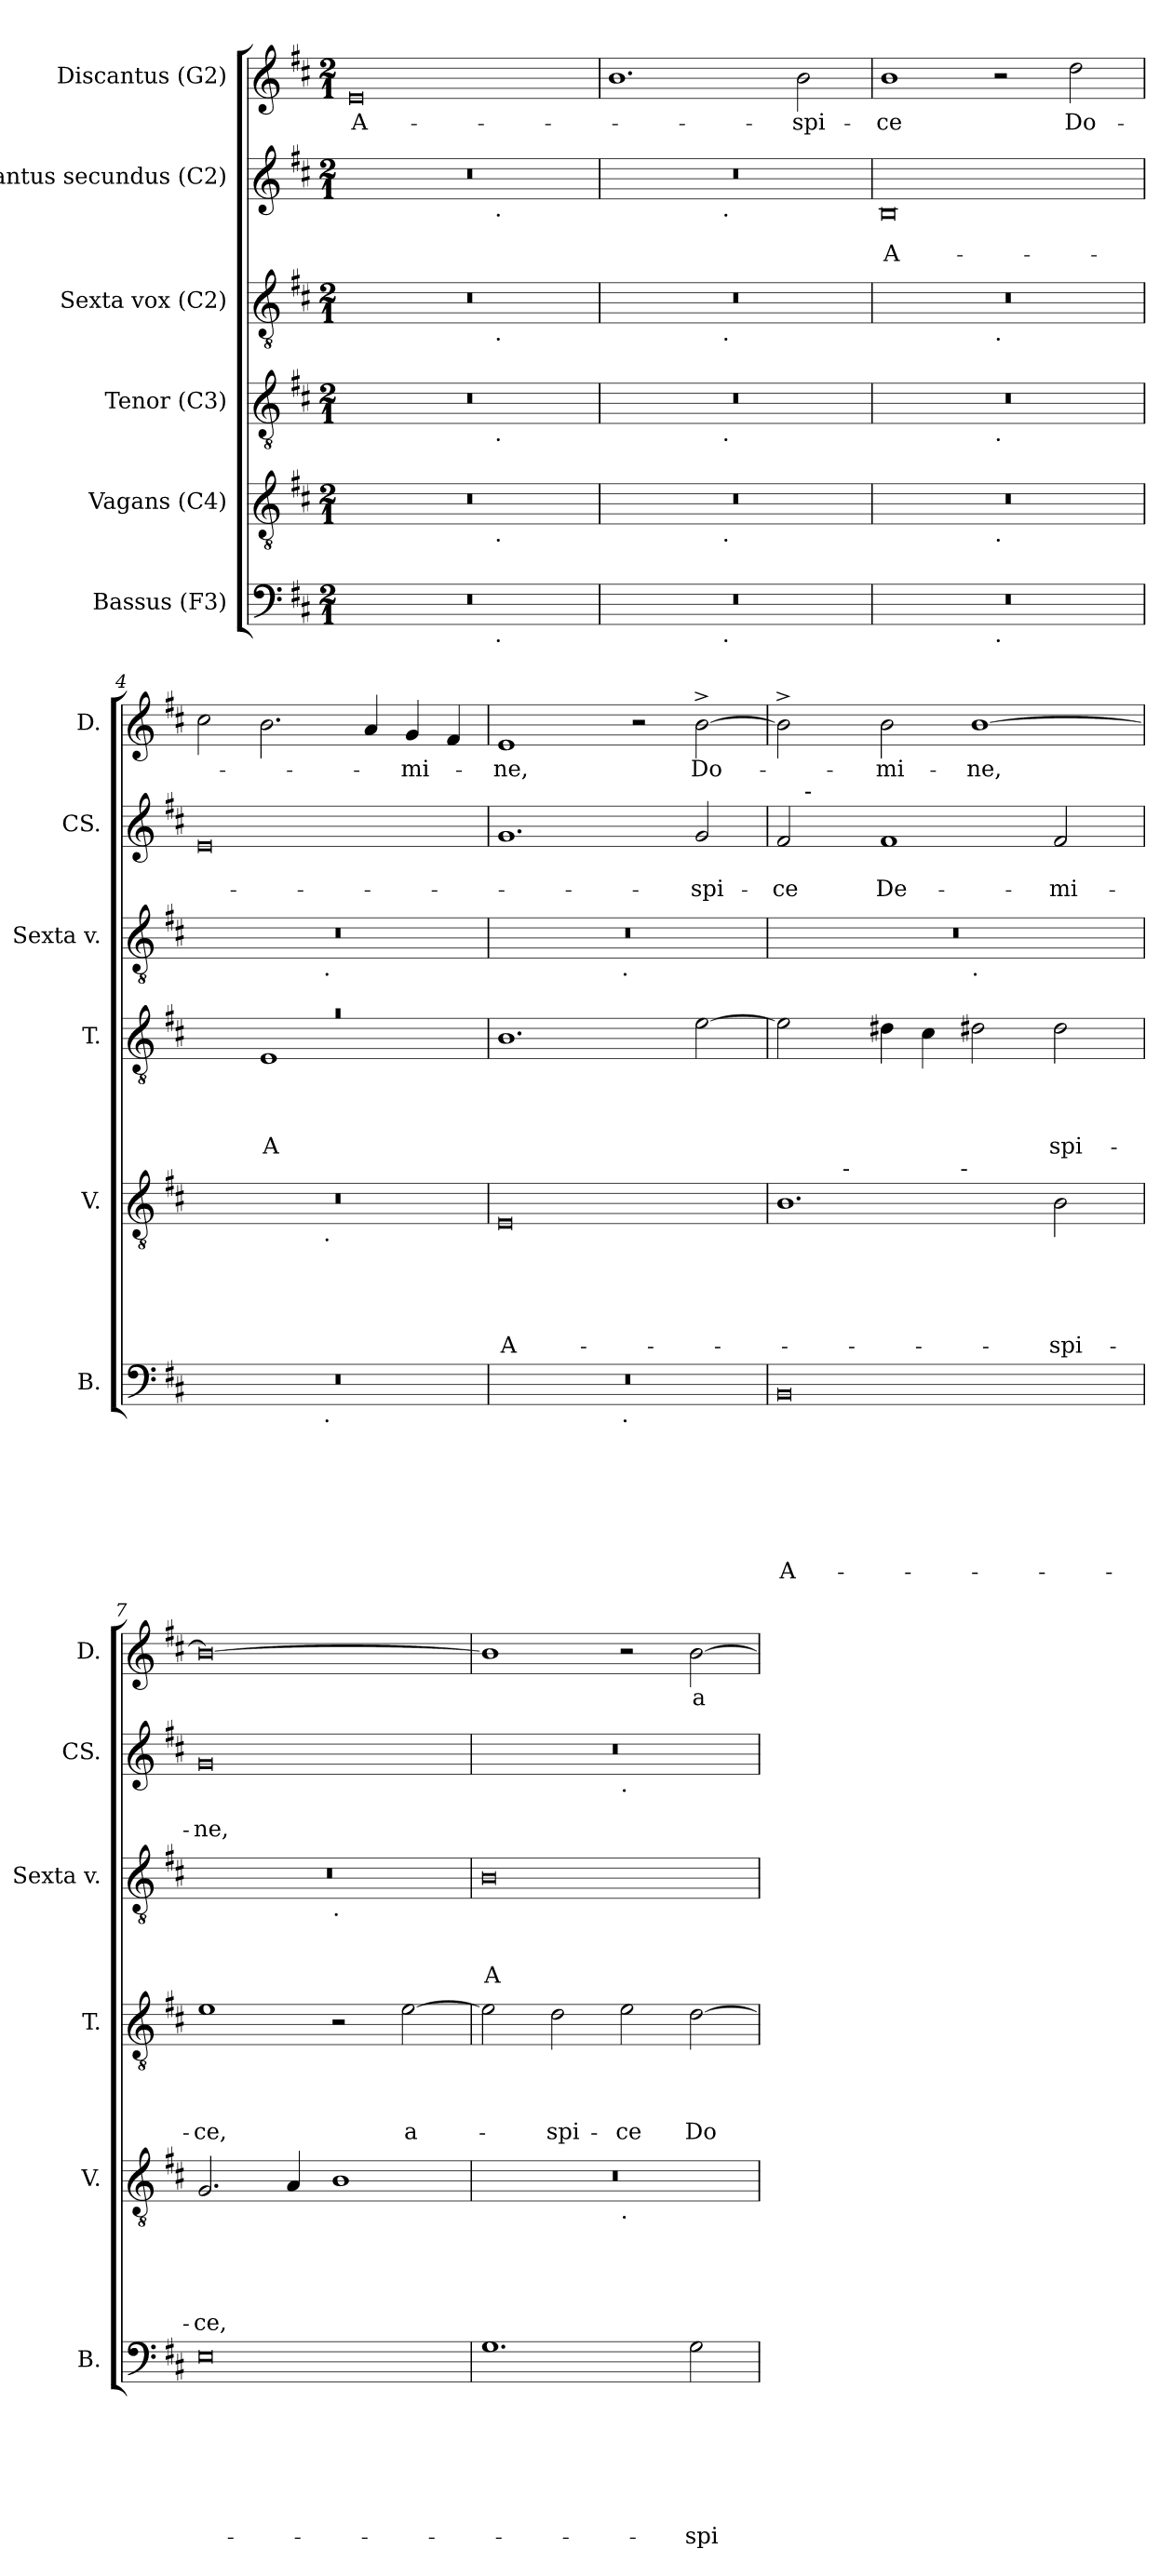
**kern	**text	**text	**text	**text	**text	**text	**text	**kern	**text	**text	**text	**text	**text	**kern	**text	**text	**text	**text	**kern	**text	**text	**text	**kern	**text	**text	**kern	**text
*part6	*part6	*part6	*part6	*part6	*part6	*part6	*part6	*part5	*part5	*part5	*part5	*part5	*part5	*part4	*part4	*part4	*part4	*part4	*part3	*part3	*part3	*part3	*part2	*part2	*part2	*part1	*part1
*staff6	*staff6	*staff6	*staff6	*staff6	*staff6	*staff6	*staff6	*staff5	*staff5	*staff5	*staff5	*staff5	*staff5	*staff4	*staff4	*staff4	*staff4	*staff4	*staff3	*staff3	*staff3	*staff3	*staff2	*staff2	*staff2	*staff1	*staff1
*I"Bassus (F3)	*	*	*	*	*	*	*	*I"Vagans (C4)	*	*	*	*	*	*I"Tenor (C3)	*	*	*	*	*I"Sexta vox (C2)	*	*	*	*I"Cantus secundus (C2)	*	*	*I"Discantus (G2)	*
*I'B.	*	*	*	*	*	*	*	*I'V.	*	*	*	*	*	*I'T.	*	*	*	*	*I'Sexta v.	*	*	*	*I'CS.	*	*	*I'D.	*
*clefF4	*	*	*	*	*	*	*	*clefGv2	*	*	*	*	*	*clefGv2	*	*	*	*	*clefGv2	*	*	*	*clefG2	*	*	*clefG2	*
*k[f#c#]	*	*	*	*	*	*	*	*k[f#c#]	*	*	*	*	*	*k[f#c#]	*	*	*	*	*k[f#c#]	*	*	*	*k[f#c#]	*	*	*k[f#c#]	*
*D:	*	*	*	*	*	*	*	*D:	*	*	*	*	*	*D:	*	*	*	*	*D:	*	*	*	*D:	*	*	*D:	*
*M2/1	*	*	*	*	*	*	*	*M2/1	*	*	*	*	*	*M2/1	*	*	*	*	*M2/1	*	*	*	*M2/1	*	*	*M2/1	*
=1	=1	=1	=1	=1	=1	=1	=1	=1	=1	=1	=1	=1	=1	=1	=1	=1	=1	=1	=1	=1	=1	=1	=1	=1	=1	=1	=1
!	!	!	!	!	!	!	!	!	!	!	!	!	!	!	!	!	!	!	!	!	!	!	!	!	!	!	!LO:LY:b:rj
*^	*	*	*	*	*	*	*	*^	*	*	*	*	*	*^	*	*	*	*	*^	*	*	*	*^	*	*	*	*
0r	1ryy	.	.	.	.	.	.	.	0r	1ryy	.	.	.	.	.	0r	1ryy	.	.	.	.	0r	1ryy	.	.	.	0r	1ryy	.	.	0e	A-
.	8ryy	.	.	.	.	.	.	.	.	8ryy	.	.	.	.	.	.	8ryy	.	.	.	.	.	8ryy	.	.	.	.	8ryy	.	.	.	.
!	!	!	!	!	!	!	!	!	!	!	!	!	!	!	!	!	!	!	!	!	!	!	!	!	!	!	!	!LO:TX:b:t=.	!	!	!	!
!	!	!	!	!	!	!	!	!	!	!	!	!	!	!	!	!	!	!	!	!	!	!	!LO:TX:b:t=.	!	!	!	!	!	!	!	!	!
!	!	!	!	!	!	!	!	!	!	!	!	!	!	!	!	!	!LO:TX:b:t=.	!	!	!	!	!	!	!	!	!	!	!	!	!	!	!
!	!	!	!	!	!	!	!	!	!	!LO:TX:b:t=.	!	!	!	!	!	!	!	!	!	!	!	!	!	!	!	!	!	!	!	!	!	!
!	!LO:TX:b:t=.	!	!	!	!	!	!	!	!	!	!	!	!	!	!	!	!	!	!	!	!	!	!	!	!	!	!	!	!	!	!	!
.	2..ryy	.	.	.	.	.	.	.	.	2..ryy	.	.	.	.	.	.	2..ryy	.	.	.	.	.	2..ryy	.	.	.	.	2..ryy	.	.	.	.
=2	=2	=2	=2	=2	=2	=2	=2	=2	=2	=2	=2	=2	=2	=2	=2	=2	=2	=2	=2	=2	=2	=2	=2	=2	=2	=2	=2	=2	=2	=2	=2	=2
0r	1ryy	.	.	.	.	.	.	.	0r	1ryy	.	.	.	.	.	0r	1ryy	.	.	.	.	0r	1ryy	.	.	.	0r	1ryy	.	.	1.b	.
!	!	!	!	!	!	!	!	!	!	!	!	!	!	!	!	!	!	!	!	!	!	!	!	!	!	!	!	!LO:TX:b:t=.	!	!	!	!
!	!	!	!	!	!	!	!	!	!	!	!	!	!	!	!	!	!	!	!	!	!	!	!LO:TX:b:t=.	!	!	!	!	!	!	!	!	!
!	!	!	!	!	!	!	!	!	!	!	!	!	!	!	!	!	!LO:TX:b:t=.	!	!	!	!	!	!	!	!	!	!	!	!	!	!	!
!	!	!	!	!	!	!	!	!	!	!LO:TX:b:t=.	!	!	!	!	!	!	!	!	!	!	!	!	!	!	!	!	!	!	!	!	!	!
!	!LO:TX:b:t=.	!	!	!	!	!	!	!	!	!	!	!	!	!	!	!	!	!	!	!	!	!	!	!	!	!	!	!	!	!	!	!
.	1ryy	.	.	.	.	.	.	.	.	1ryy	.	.	.	.	.	.	1ryy	.	.	.	.	.	1ryy	.	.	.	.	1ryy	.	.	.	.
!	!	!	!	!	!	!	!	!	!	!	!	!	!	!	!	!	!	!	!	!	!	!	!	!	!	!	!	!	!	!	!	!LO:LY:b
.	.	.	.	.	.	.	.	.	.	.	.	.	.	.	.	.	.	.	.	.	.	.	.	.	.	.	.	.	.	.	2b\	-spi-
=3	=3	=3	=3	=3	=3	=3	=3	=3	=3	=3	=3	=3	=3	=3	=3	=3	=3	=3	=3	=3	=3	=3	=3	=3	=3	=3	=3	=3	=3	=3	=3	=3
!	!	!	!	!	!	!	!	!	!	!	!	!	!	!	!	!	!	!	!	!	!	!	!	!	!	!	!	!	!	!LO:LY:b:rj	!	!LO:LY:b
*	*	*	*	*	*	*	*	*	*	*	*	*	*	*	*	*	*	*	*	*	*	*	*	*	*	*	*v	*v	*	*	*	*
0r	1ryy	.	.	.	.	.	.	.	0r	1ryy	.	.	.	.	.	0r	1ryy	.	.	.	.	0r	1ryy	.	.	.	0B	.	A-	1b	-ce
!	!	!	!	!	!	!	!	!	!	!	!	!	!	!	!	!	!	!	!	!	!	!	!LO:TX:b:t=.	!	!	!	!	!	!	!	!
!	!	!	!	!	!	!	!	!	!	!	!	!	!	!	!	!	!LO:TX:b:t=.	!	!	!	!	!	!	!	!	!	!	!	!	!	!
!	!	!	!	!	!	!	!	!	!	!LO:TX:b:t=.	!	!	!	!	!	!	!	!	!	!	!	!	!	!	!	!	!	!	!	!	!
!	!LO:TX:b:t=.	!	!	!	!	!	!	!	!	!	!	!	!	!	!	!	!	!	!	!	!	!	!	!	!	!	!	!	!	!	!
.	1ryy	.	.	.	.	.	.	.	.	1ryy	.	.	.	.	.	.	1ryy	.	.	.	.	.	1ryy	.	.	.	.	.	.	2r	.
!	!	!	!	!	!	!	!	!	!	!	!	!	!	!	!	!	!	!	!	!	!	!	!	!	!	!	!	!	!	!	!LO:LY:b
.	.	.	.	.	.	.	.	.	.	.	.	.	.	.	.	.	.	.	.	.	.	.	.	.	.	.	.	.	.	2dd\	Do-
=4	=4	=4	=4	=4	=4	=4	=4	=4	=4	=4	=4	=4	=4	=4	=4	=4	=4	=4	=4	=4	=4	=4	=4	=4	=4	=4	=4	=4	=4	=4	=4
!	!	!	!	!	!	!	!	!	!	!	!	!	!	!	!	!LO:N:vis=1	!	!	!	!	!	!	!	!	!	!	!	!	!	!	!
0r	1ryy	.	.	.	.	.	.	.	0r	1ryy	.	.	.	.	.	0ra	2ryy	.	.	.	.	0r	1ryy	.	.	.	0e	.	.	2cc#\	.
!	!	!	!	!	!	!	!	!	!	!	!	!	!	!	!	!	!	!	!	!	!LO:LY:b	!	!	!	!	!	!	!	!	!	!
.	.	.	.	.	.	.	.	.	.	.	.	.	.	.	.	.	1E	.	.	.	A-	.	.	.	.	.	.	.	.	2.b\	.
!	!	!	!	!	!	!	!	!	!	!	!	!	!	!	!	!	!	!	!	!	!	!	!LO:TX:b:t=.	!	!	!	!	!	!	!	!
!	!	!	!	!	!	!	!	!	!	!LO:TX:b:t=.	!	!	!	!	!	!	!	!	!	!	!	!	!	!	!	!	!	!	!	!	!
!	!LO:TX:b:t=.	!	!	!	!	!	!	!	!	!	!	!	!	!	!	!	!	!	!	!	!	!	!	!	!	!	!	!	!	!	!
.	1ryy	.	.	.	.	.	.	.	.	1ryy	.	.	.	.	.	.	.	.	.	.	.	.	1ryy	.	.	.	.	.	.	.	.
.	.	.	.	.	.	.	.	.	.	.	.	.	.	.	.	.	.	.	.	.	.	.	.	.	.	.	.	.	.	4a/	.
!	!	!	!	!	!	!	!	!	!	!	!	!	!	!	!	!	!	!	!	!	!	!	!	!	!	!	!	!	!	!	!LO:LY:b
.	.	.	.	.	.	.	.	.	.	.	.	.	.	.	.	.	2ryy	.	.	.	.	.	.	.	.	.	.	.	.	4g/	-mi-
.	.	.	.	.	.	.	.	.	.	.	.	.	.	.	.	.	.	.	.	.	.	.	.	.	.	.	.	.	.	4f#/	.
*	*	*	*	*	*	*	*	*	*	*	*	*	*	*	*	*v	*v	*	*	*	*	*	*	*	*	*	*	*	*	*	*
=5	=5	=5	=5	=5	=5	=5	=5	=5	=5	=5	=5	=5	=5	=5	=5	=5	=5	=5	=5	=5	=5	=5	=5	=5	=5	=5	=5	=5	=5	=5
!	!	!	!	!	!	!	!	!	!	!	!	!	!	!	!LO:LY:b:rj	!	!	!	!	!	!	!	!	!	!	!	!	!	!	!LO:LY:b
*	*	*	*	*	*	*	*	*	*v	*v	*	*	*	*	*	*	*	*	*	*	*	*	*	*	*	*	*	*	*	*
0r	2ryy	.	.	.	.	.	.	.	0E	.	.	.	.	A-	1.B	.	.	.	.	0r	2ryy	.	.	.	1.g	.	.	1e	-ne,
.	4...ryy	.	.	.	.	.	.	.	.	.	.	.	.	.	.	.	.	.	.	.	4...ryy	.	.	.	.	.	.	.	.
!	!	!	!	!	!	!	!	!	!	!	!	!	!	!	!	!	!	!	!	!	!LO:TX:b:t=.	!	!	!	!	!	!	!	!
!	!LO:TX:b:t=.	!	!	!	!	!	!	!	!	!	!	!	!	!	!	!	!	!	!	!	!	!	!	!	!	!	!	!	!
.	1ryy	.	.	.	.	.	.	.	.	.	.	.	.	.	.	.	.	.	.	.	1ryy	.	.	.	.	.	.	.	.
.	.	.	.	.	.	.	.	.	.	.	.	.	.	.	.	.	.	.	.	.	.	.	.	.	.	.	.	2r	.
!	!	!	!	!	!	!	!	!	!	!	!	!	!	!	!	!	!	!	!	!	!	!	!	!	!	!	!LO:LY:b	!	!LO:LY:b
.	.	.	.	.	.	.	.	.	.	.	.	.	.	.	[<2e\	.	.	.	.	.	.	.	.	.	2g/	.	-spi-	[<2b^>\	Do-
.	32ryy	.	.	.	.	.	.	.	.	.	.	.	.	.	.	.	.	.	.	.	32ryy	.	.	.	.	.	.	.	.
!!LO:LB:g=z
=6	=6	=6	=6	=6	=6	=6	=6	=6	=6	=6	=6	=6	=6	=6	=6	=6	=6	=6	=6	=6	=6	=6	=6	=6	=6	=6	=6	=6	=6
!	!	!	!	!	!	!	!	!LO:LY:b:rj	!	!	!	!	!	!	!	!	!	!	!	!	!	!	!	!	!	!	!LO:LY:b	!	!
*	*	*	*	*	*	*	*	*	*^	*	*	*	*	*	*	*	*	*	*	*	*	*	*	*	*^	*	*	*	*
*v	*v	*	*	*	*	*	*	*	*	*^	*	*	*	*	*	*	*	*	*	*	*	*	*	*	*	*	*	*	*	*	*
0BB	.	.	.	.	.	.	A-	1.B	4ryy	2ryy	.	.	.	.	.	2e\]	.	.	.	.	0r	1ryy	.	.	.	2f#/	8ryy	.	-ce	2b^>\]	.
!	!	!	!	!	!	!	!	!	!	!	!	!	!	!	!	!	!	!	!	!	!	!	!	!	!	!	!LO:TX:a:t=-	!	!	!	!
.	.	.	.	.	.	.	.	.	.	.	.	.	.	.	.	.	.	.	.	.	.	.	.	.	.	.	1...ryy	.	.	.	.
.	.	.	.	.	.	.	.	.	32ryy	.	.	.	.	.	.	.	.	.	.	.	.	.	.	.	.	.	.	.	.	.	.
!	!	!	!	!	!	!	!	!	!LO:TX:a:t=-	!	!	!	!	!	!	!	!	!	!	!	!	!	!	!	!	!	!	!	!	!	!
.	.	.	.	.	.	.	.	.	1ryy	.	.	.	.	.	.	.	.	.	.	.	.	.	.	.	.	.	.	.	.	.	.
!	!	!	!	!	!	!	!	!	!	!	!	!	!	!	!	!	!	!	!	!	!	!	!	!	!	!	!	!	!LO:LY:b	!	!LO:LY:b
.	.	.	.	.	.	.	.	.	.	4...ryy	.	.	.	.	.	4d#\	.	.	.	.	.	.	.	.	.	1f#	.	.	De-	2b\	-mi-
.	.	.	.	.	.	.	.	.	.	.	.	.	.	.	.	4c#\	.	.	.	.	.	.	.	.	.	.	.	.	.	.	.
!	!	!	!	!	!	!	!	!	!	!LO:TX:a:t=-	!	!	!	!	!	!	!	!	!	!	!	!	!	!	!	!	!	!	!	!	!
.	.	.	.	.	.	.	.	.	.	1ryy	.	.	.	.	.	.	.	.	.	.	.	.	.	.	.	.	.	.	.	.	.
!	!	!	!	!	!	!	!	!	!	!	!	!	!	!	!	!	!	!	!	!	!	!LO:TX:b:t=.	!	!	!	!	!	!	!	!	!
!	!	!	!	!	!	!	!	!	!	!	!	!	!	!	!	!	!	!	!	!	!	!	!	!	!	!	!	!	!	!	!LO:LY:b
.	.	.	.	.	.	.	.	.	.	.	.	.	.	.	.	2d#X\	.	.	.	.	.	1ryy	.	.	.	.	.	.	.	[>1b	-ne,
.	.	.	.	.	.	.	.	.	2ryy	.	.	.	.	.	.	.	.	.	.	.	.	.	.	.	.	.	.	.	.	.	.
!	!	!	!	!	!	!	!	!	!	!	!	!	!	!	!LO:LY:b	!	!	!	!	!LO:LY:b	!	!	!	!	!	!	!	!	!LO:LY:b	!	!
.	.	.	.	.	.	.	.	2B\	.	.	.	.	.	.	-spi-	2d#\	.	.	.	-spi-	.	.	.	.	.	2f#/	.	.	-mi-	.	.
.	.	.	.	.	.	.	.	.	8..ryy	.	.	.	.	.	.	.	.	.	.	.	.	.	.	.	.	.	.	.	.	.	.
.	.	.	.	.	.	.	.	.	.	32ryy	.	.	.	.	.	.	.	.	.	.	.	.	.	.	.	.	.	.	.	.	.
=7	=7	=7	=7	=7	=7	=7	=7	=7	=7	=7	=7	=7	=7	=7	=7	=7	=7	=7	=7	=7	=7	=7	=7	=7	=7	=7	=7	=7	=7	=7	=7
!	!	!	!	!	!	!	!	!	!	!	!	!	!	!	!LO:LY:b	!	!	!	!	!LO:LY:b	!	!	!	!	!	!	!	!	!LO:LY:b	!	!
*	*	*	*	*	*	*	*	*v	*v	*v	*	*	*	*	*	*	*	*	*	*	*	*	*	*	*	*v	*v	*	*	*	*
0E	.	.	.	.	.	.	.	2.G/	.	.	.	.	-ce,	1e	.	.	.	-ce,	0r	1ryy	.	.	.	0g	.	-ne,	0b_	.
.	.	.	.	.	.	.	.	4A/	.	.	.	.	.	.	.	.	.	.	.	.	.	.	.	.	.	.	.	.
!	!	!	!	!	!	!	!	!	!	!	!	!	!	!	!	!	!	!	!	!LO:TX:b:t=.	!	!	!	!	!	!	!	!
.	.	.	.	.	.	.	.	1B	.	.	.	.	.	2r	.	.	.	.	.	1ryy	.	.	.	.	.	.	.	.
!	!	!	!	!	!	!	!	!	!	!	!	!	!	!	!	!	!	!LO:LY:b	!	!	!	!	!	!	!	!	!	!
.	.	.	.	.	.	.	.	.	.	.	.	.	.	[>2e\	.	.	.	a-	.	.	.	.	.	.	.	.	.	.
=8	=8	=8	=8	=8	=8	=8	=8	=8	=8	=8	=8	=8	=8	=8	=8	=8	=8	=8	=8	=8	=8	=8	=8	=8	=8	=8	=8	=8
!	!	!	!	!	!	!	!	!	!	!	!	!	!	!	!	!	!	!	!	!	!	!	!LO:LY:b:rj	!	!	!	!	!
*	*	*	*	*	*	*	*	*^	*	*	*	*	*	*	*	*	*	*	*v	*v	*	*	*	*^	*	*	*	*
1.G	.	.	.	.	.	.	.	0r	1ryy	.	.	.	.	.	2e\]	.	.	.	.	0B	.	.	A-	0r	1ryy	.	.	1b]	.
!	!	!	!	!	!	!	!	!	!	!	!	!	!	!	!	!	!	!	!LO:LY:b	!	!	!	!	!	!	!	!	!	!
.	.	.	.	.	.	.	.	.	.	.	.	.	.	.	2d\	.	.	.	-spi-	.	.	.	.	.	.	.	.	.	.
!	!	!	!	!	!	!	!	!	!	!	!	!	!	!	!	!	!	!	!	!	!	!	!	!	!LO:TX:b:t=.	!	!	!	!
!	!	!	!	!	!	!	!	!	!LO:TX:b:t=.	!	!	!	!	!	!	!	!	!	!	!	!	!	!	!	!	!	!	!	!
!	!	!	!	!	!	!	!	!	!	!	!	!	!	!	!	!	!	!	!LO:LY:b	!	!	!	!	!	!	!	!	!	!
.	.	.	.	.	.	.	.	.	1ryy	.	.	.	.	.	2e\	.	.	.	-ce	.	.	.	.	.	1ryy	.	.	2r	.
!	!	!	!	!	!	!	!LO:LY:b	!	!	!	!	!	!	!	!	!	!	!	!LO:LY:b	!	!	!	!	!	!	!	!	!	!LO:LY:b
2G\	.	.	.	.	.	.	-spi-	.	.	.	.	.	.	.	[>2d\	.	.	.	Do-	.	.	.	.	.	.	.	.	[>2b\	a-
*	*	*	*	*	*	*	*	*v	*v	*	*	*	*	*	*	*	*	*	*	*	*	*	*	*v	*v	*	*	*	*
=	=	=	=	=	=	=	=	=	=	=	=	=	=	=	=	=	=	=	=	=	=	=	=	=	=	=	=
*-	*-	*-	*-	*-	*-	*-	*-	*-	*-	*-	*-	*-	*-	*-	*-	*-	*-	*-	*-	*-	*-	*-	*-	*-	*-	*-	*-
